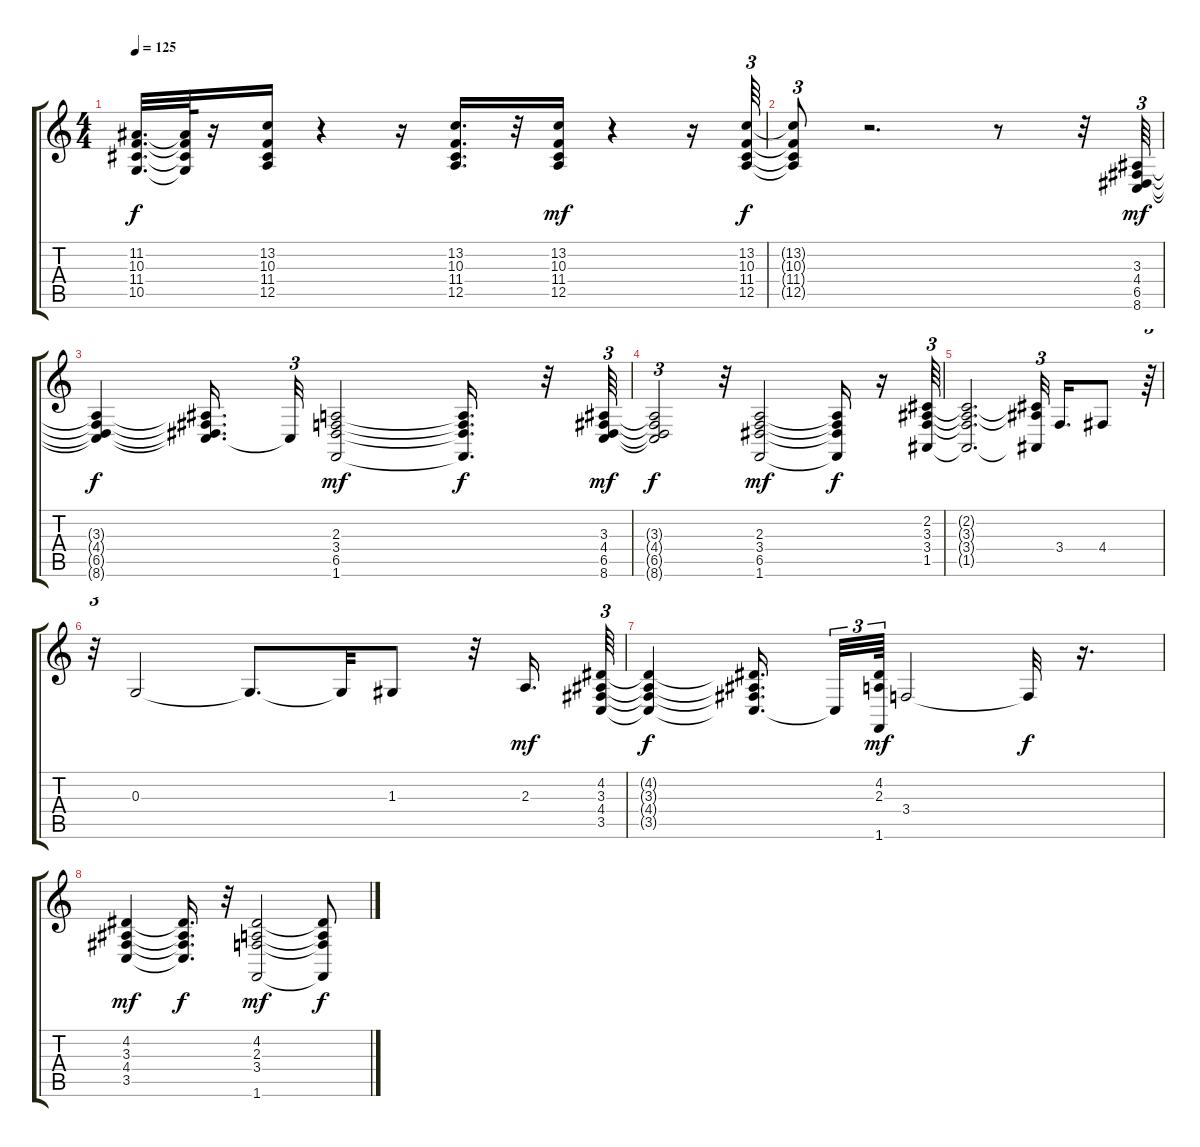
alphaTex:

\track "" {instrument acousticgrandpiano}
\staff {score tabs}
\tuning (E4 B3 G3 D3 A2 E2) {hide}
\ts (4 4)
\tempo 125
\clef g2
\ks c
(11.2{t} 10.3{t} 11.4{t} 10.5{t}).32{d dy f} (11.2{t} 10.3{t} 11.4{t} 10.5{t}).64 r.16 (13.2 10.3 11.4 12.5).16 r.4 r.16 (13.2 10.3 11.4 12.5).16{d} r.32 (13.2 10.3 11.4 12.5).16{dy mf} r.4 r.16 (13.2 10.3 11.4 12.5).64{tu (3 2) dy f} |
(13.2{t} 10.3{t} 11.4{t} 12.5{t}).8{tu (3 2)} r.2{d} r.8 r.32 (3.3 4.4 6.5 8.6).64{tu (3 2) dy mf} |
(3.3{t} 4.4{t} 6.5{t} 8.6{t}).4{dy f} (3.3{t} 4.4{t} 6.5{t} 8.6{t}).16{d} 8.6{t}.32{tu (3 2)} (2.3 3.4 6.5 1.6).2{dy mf} (2.3{t} 3.4{t} 6.5{t} 1.6{t}).16{d dy f} r.32 (3.3 4.4 6.5 8.6).64{tu (3 2) dy mf} |
(3.3{t} 4.4{t} 6.5{t} 8.6{t}).2{tu (3 2) dy f} r.32 (2.3 3.4 6.5 1.6).2{dy mf} (2.3{t} 3.4{t} 6.5{t} 1.6{t}).16{dy f} r.16 (2.2 3.3 3.4 1.5).64{tu (3 2)} |
(2.2{t} 3.3{t} 3.4{t} 1.5{t}).2{d} (2.2{t} 3.3{t} 1.5{t}).32{tu (3 2) beam splitsecondary} 3.4.16{d} 4.4.8 r.64{tu (3 2)} |
r.32{tu (3 2)} 0.3.2 0.3{t}.8{d} 0.3{t}.32 1.3.8 r.32 2.3.16{d dy mf} (4.2 3.3 4.4 3.5).64{tu (3 2)} |
(4.2{t} 3.3{t} 4.4{t} 3.5{t}).4{dy f} (4.2{t} 3.3{t} 4.4{t} 3.5{t}).16{d beam splitsecondary} 3.5{t}.32{tu (3 2)} (4.2 2.3 1.6).64{tu (3 2) dy mf} 3.4.2 3.4{t}.32{dy f} r.16{d} |
(4.2 3.3 4.4 3.5).4{dy mf} (4.2{t} 3.3{t} 4.4{t} 3.5{t}).16{d dy f} r.32 (4.2 2.3 3.4 1.6).2{dy mf} (4.2{t} 2.3{t} 3.4{t} 1.6{t}).8{dy f}
